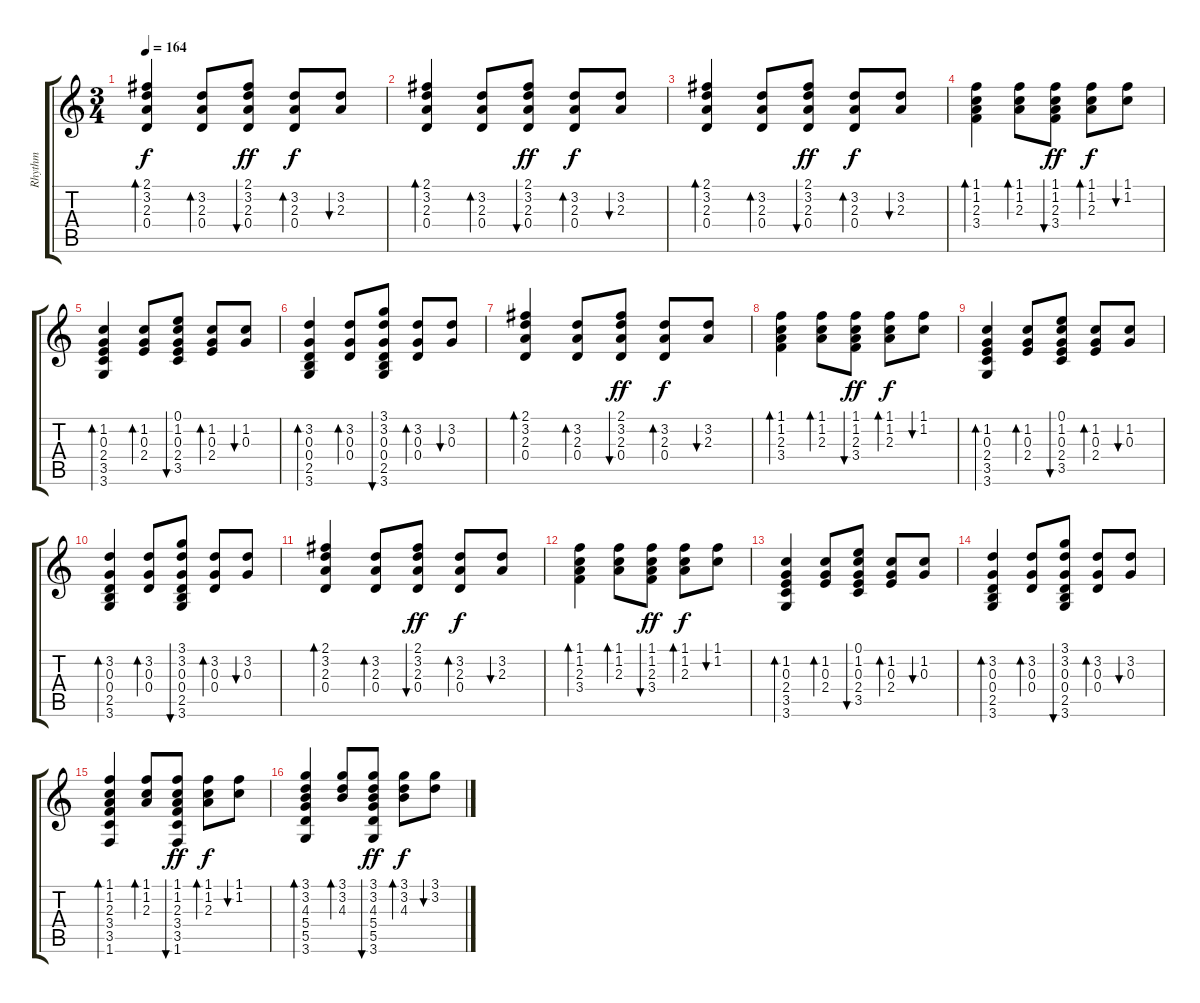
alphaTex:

\track ("Rhythm" "Rhythm") {instrument electricguitarjazz}
\staff {score tabs}
\tuning (E4 B3 G3 D3 A2 E2) {hide}
\ts (3 4)
\tempo 164
\clef g2
\ks c
(2.1 3.2 2.3 0.4).4{bd 60 dy f} (3.2 2.3 0.4).8{bd 30} (2.1 3.2 2.3 0.4).8{bu 60 dy ff} (3.2 2.3 0.4).8{bd 30 dy f} (3.2 2.3).8{bu 60} |
(2.1 3.2 2.3 0.4).4{bd 60} (3.2 2.3 0.4).8{bd 30} (2.1 3.2 2.3 0.4).8{bu 60 dy ff} (3.2 2.3 0.4).8{bd 30 dy f} (3.2 2.3).8{bu 60} |
(2.1 3.2 2.3 0.4).4{bd 60} (3.2 2.3 0.4).8{bd 30} (2.1 3.2 2.3 0.4).8{bu 60 dy ff} (3.2 2.3 0.4).8{bd 30 dy f} (3.2 2.3).8{bu 60} |
(1.1 1.2 2.3 3.4).4{bd 60} (1.1 1.2 2.3).8{bd 30} (1.1 1.2 2.3 3.4).8{bu 60 dy ff} (1.1 1.2 2.3).8{bd 30 dy f} (1.1 1.2).8{bu 60} |
(1.2 0.3 2.4 3.5 3.6).4{bd 60} (1.2 0.3 2.4).8{bd 30} (0.1 1.2 0.3 2.4 3.5).8{bu 60} (1.2 0.3 2.4).8{bd 30} (1.2 0.3).8{bu 60} |
(3.2 0.3 0.4 2.5 3.6).4{bd 60} (3.2 0.3 0.4).8{bd 30} (3.1 3.2 0.3 0.4 2.5 3.6).8{bu 60} (3.2 0.3 0.4).8{bd 30} (3.2 0.3).8{bu 60} |
(2.1 3.2 2.3 0.4).4{bd 60} (3.2 2.3 0.4).8{bd 30} (2.1 3.2 2.3 0.4).8{bu 60 dy ff} (3.2 2.3 0.4).8{bd 30 dy f} (3.2 2.3).8{bu 60} |
(1.1 1.2 2.3 3.4).4{bd 60} (1.1 1.2 2.3).8{bd 30} (1.1 1.2 2.3 3.4).8{bu 60 dy ff} (1.1 1.2 2.3).8{bd 30 dy f} (1.1 1.2).8{bu 60} |
(1.2 0.3 2.4 3.5 3.6).4{bd 60} (1.2 0.3 2.4).8{bd 30} (0.1 1.2 0.3 2.4 3.5).8{bu 60} (1.2 0.3 2.4).8{bd 30} (1.2 0.3).8{bu 60} |
(3.2 0.3 0.4 2.5 3.6).4{bd 60} (3.2 0.3 0.4).8{bd 30} (3.1 3.2 0.3 0.4 2.5 3.6).8{bu 60} (3.2 0.3 0.4).8{bd 30} (3.2 0.3).8{bu 60} |
(2.1 3.2 2.3 0.4).4{bd 60} (3.2 2.3 0.4).8{bd 30} (2.1 3.2 2.3 0.4).8{bu 60 dy ff} (3.2 2.3 0.4).8{bd 30 dy f} (3.2 2.3).8{bu 60} |
(1.1 1.2 2.3 3.4).4{bd 60} (1.1 1.2 2.3).8{bd 30} (1.1 1.2 2.3 3.4).8{bu 60 dy ff} (1.1 1.2 2.3).8{bd 30 dy f} (1.1 1.2).8{bu 60} |
(1.2 0.3 2.4 3.5 3.6).4{bd 60} (1.2 0.3 2.4).8{bd 30} (0.1 1.2 0.3 2.4 3.5).8{bu 60} (1.2 0.3 2.4).8{bd 30} (1.2 0.3).8{bu 60} |
(3.2 0.3 0.4 2.5 3.6).4{bd 60} (3.2 0.3 0.4).8{bd 30} (3.1 3.2 0.3 0.4 2.5 3.6).8{bu 60} (3.2 0.3 0.4).8{bd 30} (3.2 0.3).8{bu 60} |
(1.1 1.2 2.3 3.4 3.5 1.6).4{bd 60} (1.1 1.2 2.3).8{bd 30} (1.1 1.2 2.3 3.4 3.5 1.6).8{bu 60 dy ff} (1.1 1.2 2.3).8{bd 30 dy f} (1.1 1.2).8{bu 60} |
(3.1 3.2 4.3 5.4 5.5 3.6).4{bd 60} (3.1 3.2 4.3).8{bd 30} (3.1 3.2 4.3 5.4 5.5 3.6).8{bu 60 dy ff} (3.1 3.2 4.3).8{bd 30 dy f} (3.1 3.2).8{bu 60}
